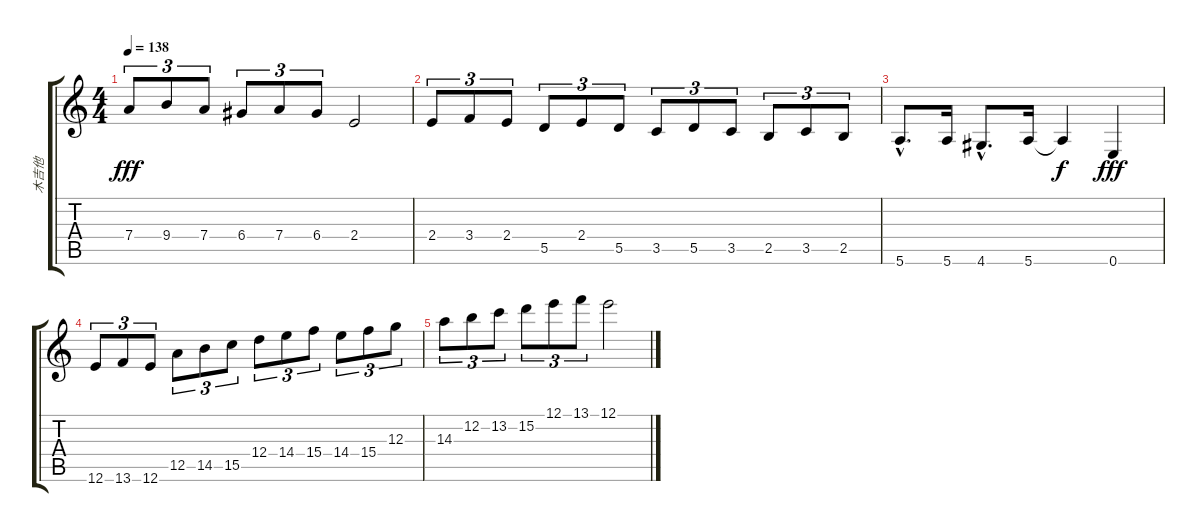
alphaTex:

\track ("木吉他" "木吉他") {instrument acousticguitarnylon}
\staff {score tabs}
\tuning (E4 B3 G3 D3 A2 E2) {hide}
\ts (4 4)
\tempo 138
\clef g2
\ks c
7.4.8{tu (3 2) dy fff} 9.4.8{tu (3 2)} 7.4.8{tu (3 2)} 6.4.8{tu (3 2)} 7.4.8{tu (3 2)} 6.4.8{tu (3 2)} 2.4.2 |
2.4.8{tu (3 2)} 3.4.8{tu (3 2)} 2.4.8{tu (3 2)} 5.5.8{tu (3 2)} 2.4.8{tu (3 2)} 5.5.8{tu (3 2)} 3.5.8{tu (3 2)} 5.5.8{tu (3 2)} 3.5.8{tu (3 2)} 2.5.8{tu (3 2)} 3.5.8{tu (3 2)} 2.5.8{tu (3 2)} |
5.6{hac}.8{d} 5.6.16 4.6{hac}.8{d} 5.6.16 5.6{t}.4{dy f} 0.6.4{dy fff} |
12.6.8{tu (3 2)} 13.6.8{tu (3 2)} 12.6.8{tu (3 2)} 12.5.8{tu (3 2)} 14.5.8{tu (3 2)} 15.5.8{tu (3 2)} 12.4.8{tu (3 2)} 14.4.8{tu (3 2)} 15.4.8{tu (3 2)} 14.4.8{tu (3 2)} 15.4.8{tu (3 2)} 12.3.8{tu (3 2)} |
14.3.8{tu (3 2)} 12.2.8{tu (3 2)} 13.2.8{tu (3 2)} 15.2.8{tu (3 2)} 12.1.8{tu (3 2)} 13.1.8{tu (3 2)} 12.1.2
